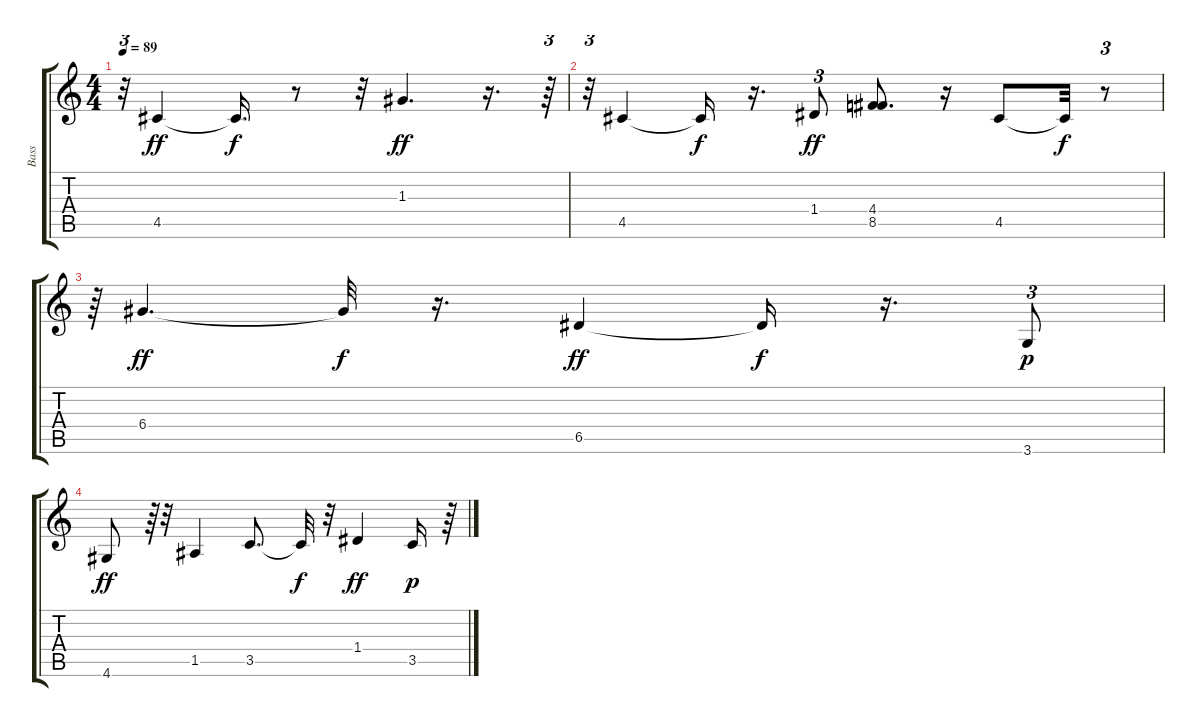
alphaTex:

\track ("Bass" "Bass") {instrument electricbassfinger}
\staff {score tabs}
\tuning (E4 B3 G3 D3 A2 E2) {hide}
\ts (4 4)
\tempo 89
\clef g2
\ks c
r.32{tu (3 2) dy p} 4.5.4{dy ff} 4.5{t}.16{d dy f} r.8 r.32 1.3.4{d dy ff} r.16{d} r.64{tu (3 2)} |
r.32{tu (3 2)} 4.5.4 4.5{t}.16{dy f} r.16{d} 1.4.8{tu (3 2) dy ff} (4.4 8.5).8{d} r.16 4.5.8 4.5{t}.32{dy f} r.8{tu (3 2)} |
r.64{tu (3 2)} 6.4.4{d dy ff} 6.4{t}.32{dy f} r.16{d} 6.5.4{dy ff} 6.5{t}.16{dy f} r.16{d} 3.6.8{tu (3 2) dy p} |
4.6.8{dy ff} r.64{tu (3 2)} r.32 1.5.4 3.5.8{d} 3.5{t}.32{dy f} r.32 1.4.4{dy ff} 3.5.16{dy p} r.64
